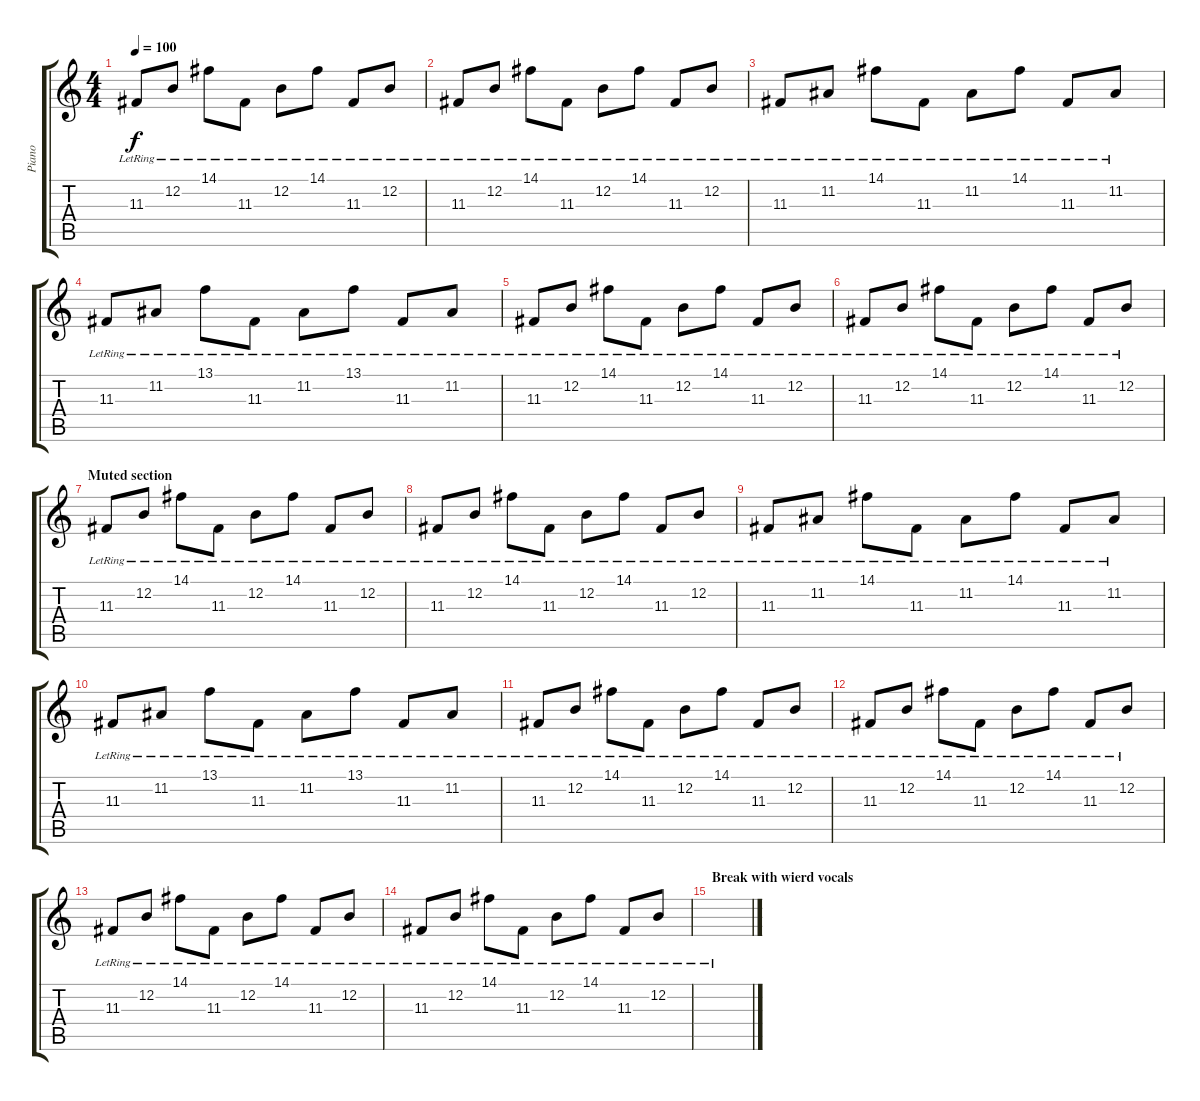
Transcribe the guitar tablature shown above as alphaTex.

\track ("Piano" "Piano") {instrument acousticgrandpiano}
\staff {score tabs}
\tuning (E4 B3 G3 D3 A2 E2) {hide}
\ts (4 4)
\tempo 100
\clef g2
\ks c
11.3{lr}.8{dy f} 12.2{lr}.8 14.1{lr}.8 11.3{lr}.8 12.2{lr}.8 14.1{lr}.8 11.3{lr}.8 12.2{lr}.8 |
11.3{lr}.8 12.2{lr}.8 14.1{lr}.8 11.3{lr}.8 12.2{lr}.8 14.1{lr}.8 11.3{lr}.8 12.2{lr}.8 |
11.3{lr}.8 11.2{lr}.8 14.1{lr}.8 11.3{lr}.8 11.2{lr}.8 14.1{lr}.8 11.3{lr}.8 11.2{lr}.8 |
11.3{lr}.8 11.2{lr}.8 13.1{lr}.8 11.3{lr}.8 11.2{lr}.8 13.1{lr}.8 11.3{lr}.8 11.2{lr}.8 |
11.3{lr}.8 12.2{lr}.8 14.1{lr}.8 11.3{lr}.8 12.2{lr}.8 14.1{lr}.8 11.3{lr}.8 12.2{lr}.8 |
11.3{lr}.8 12.2{lr}.8 14.1{lr}.8 11.3{lr}.8 12.2{lr}.8 14.1{lr}.8 11.3{lr}.8 12.2{lr}.8 |
\section ("" "Muted section")
11.3{lr}.8 12.2{lr}.8 14.1{lr}.8 11.3{lr}.8 12.2{lr}.8 14.1{lr}.8 11.3{lr}.8 12.2{lr}.8 |
11.3{lr}.8 12.2{lr}.8 14.1{lr}.8 11.3{lr}.8 12.2{lr}.8 14.1{lr}.8 11.3{lr}.8 12.2{lr}.8 |
11.3{lr}.8 11.2{lr}.8 14.1{lr}.8 11.3{lr}.8 11.2{lr}.8 14.1{lr}.8 11.3{lr}.8 11.2{lr}.8 |
11.3{lr}.8 11.2{lr}.8 13.1{lr}.8 11.3{lr}.8 11.2{lr}.8 13.1{lr}.8 11.3{lr}.8 11.2{lr}.8 |
11.3{lr}.8 12.2{lr}.8 14.1{lr}.8 11.3{lr}.8 12.2{lr}.8 14.1{lr}.8 11.3{lr}.8 12.2{lr}.8 |
11.3{lr}.8 12.2{lr}.8 14.1{lr}.8 11.3{lr}.8 12.2{lr}.8 14.1{lr}.8 11.3{lr}.8 12.2{lr}.8 |
11.3{lr}.8 12.2{lr}.8 14.1{lr}.8 11.3{lr}.8 12.2{lr}.8 14.1{lr}.8 11.3{lr}.8 12.2{lr}.8 |
11.3{lr}.8 12.2{lr}.8 14.1{lr}.8 11.3{lr}.8 12.2{lr}.8 14.1{lr}.8 11.3{lr}.8 12.2{lr}.8 |
\section ("" "Break with wierd vocals")
